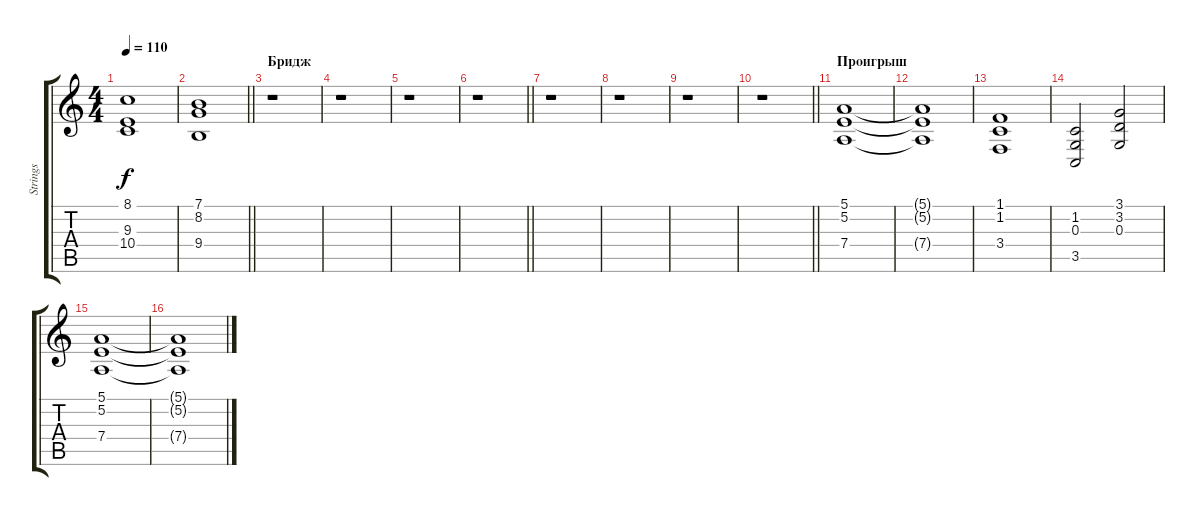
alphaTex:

\track ("Strings" "Strings") {instrument stringensemble1}
\staff {score tabs}
\tuning (E4 B3 G3 D3 A2 E2) {hide}
\ts (4 4)
\tempo 110
\clef g2
\ks c
(8.1 9.3 10.4).1{dy f} |
\barLineRight lightlight
(7.1 8.2 9.4).1 |
\section ("" "Бридж")
r.1 |
r.1 |
r.1 |
\barLineRight lightlight
r.1 |
r.1 |
r.1 |
r.1 |
\barLineRight lightlight
r.1 |
\section ("" "Проигрыш")
(5.1 5.2 7.4).1 |
(5.1{t} 5.2{t} 7.4{t}).1 |
(1.1 1.2 3.4).1 |
(1.2 0.3 3.5).2 (3.1 3.2 0.3).2 |
(5.1 5.2 7.4).1 |
(5.1{t} 5.2{t} 7.4{t}).1
